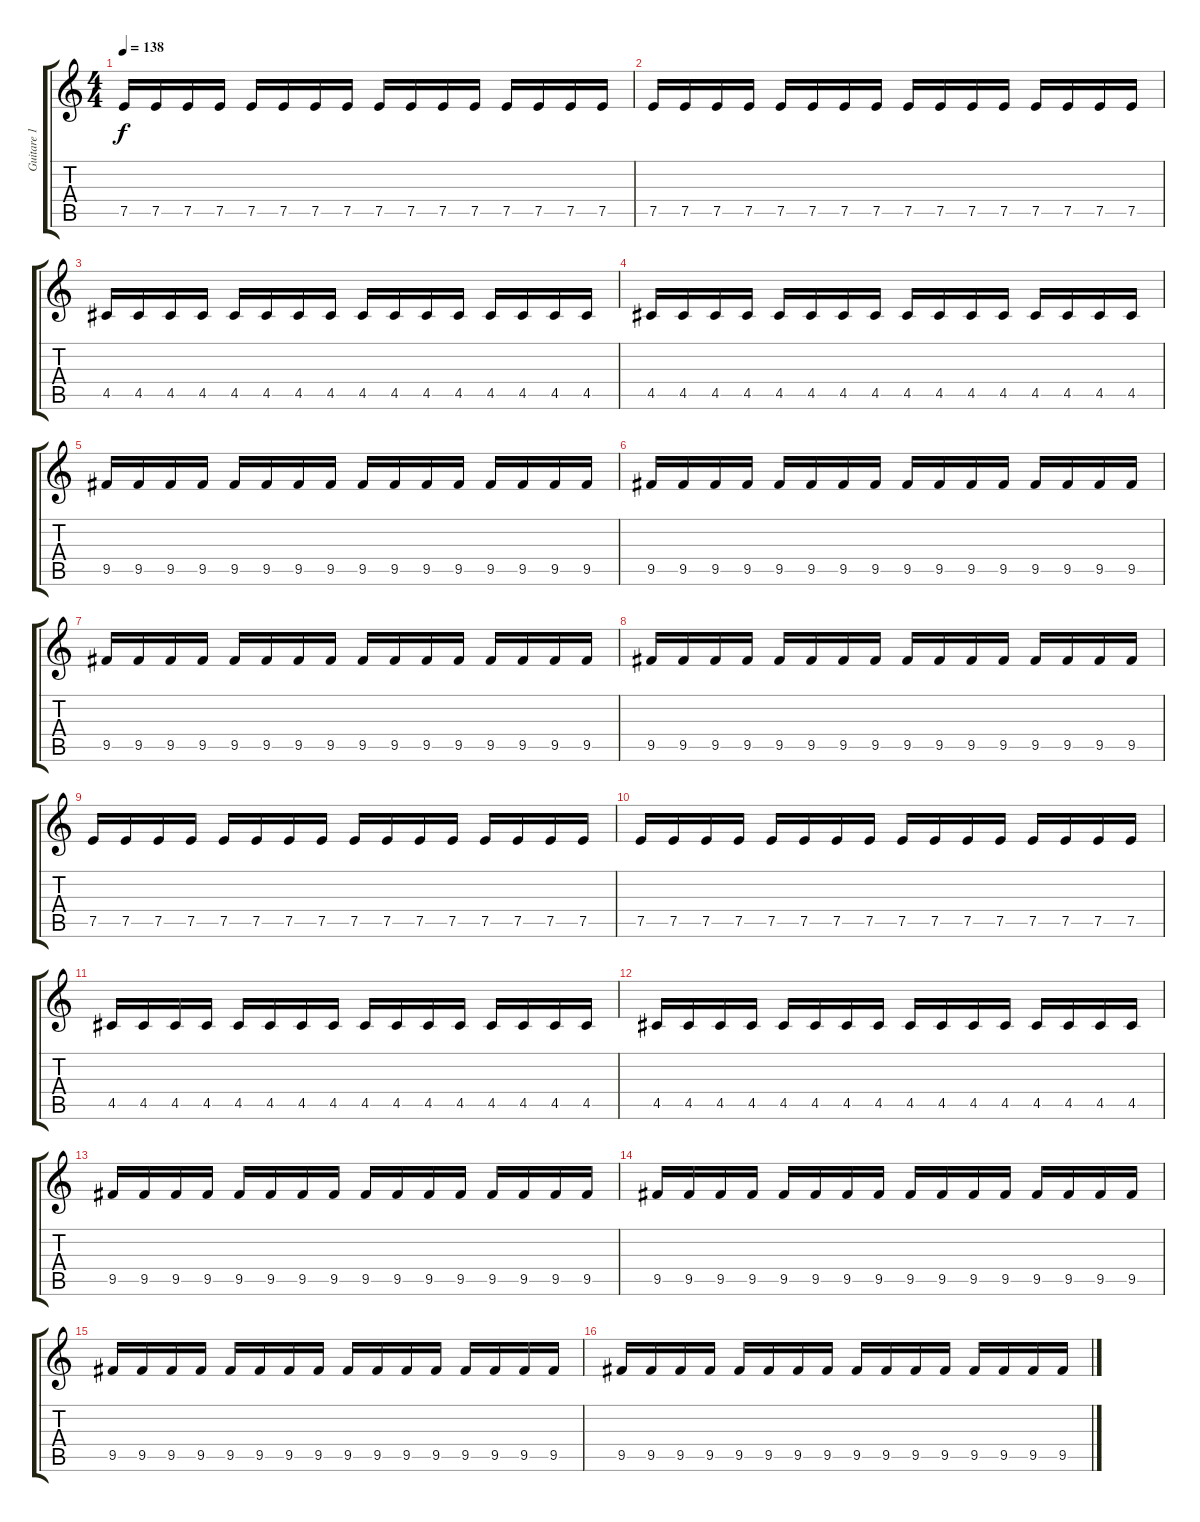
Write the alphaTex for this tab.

\track ("Guitare 1" "Guitare 1") {instrument electricguitarclean}
\staff {score tabs}
\tuning (E4 B3 G3 D3 A2 E2) {hide}
\ts (4 4)
\tempo 138
\clef g2
\ks c
7.5.16{dy f} 7.5.16 7.5.16 7.5.16 7.5.16 7.5.16 7.5.16 7.5.16 7.5.16 7.5.16 7.5.16 7.5.16 7.5.16 7.5.16 7.5.16 7.5.16 |
7.5.16 7.5.16 7.5.16 7.5.16 7.5.16 7.5.16 7.5.16 7.5.16 7.5.16 7.5.16 7.5.16 7.5.16 7.5.16 7.5.16 7.5.16 7.5.16 |
4.5.16 4.5.16 4.5.16 4.5.16 4.5.16 4.5.16 4.5.16 4.5.16 4.5.16 4.5.16 4.5.16 4.5.16 4.5.16 4.5.16 4.5.16 4.5.16 |
4.5.16 4.5.16 4.5.16 4.5.16 4.5.16 4.5.16 4.5.16 4.5.16 4.5.16 4.5.16 4.5.16 4.5.16 4.5.16 4.5.16 4.5.16 4.5.16 |
9.5.16 9.5.16 9.5.16 9.5.16 9.5.16 9.5.16 9.5.16 9.5.16 9.5.16 9.5.16 9.5.16 9.5.16 9.5.16 9.5.16 9.5.16 9.5.16 |
9.5.16 9.5.16 9.5.16 9.5.16 9.5.16 9.5.16 9.5.16 9.5.16 9.5.16 9.5.16 9.5.16 9.5.16 9.5.16 9.5.16 9.5.16 9.5.16 |
9.5.16 9.5.16 9.5.16 9.5.16 9.5.16 9.5.16 9.5.16 9.5.16 9.5.16 9.5.16 9.5.16 9.5.16 9.5.16 9.5.16 9.5.16 9.5.16 |
9.5.16 9.5.16 9.5.16 9.5.16 9.5.16 9.5.16 9.5.16 9.5.16 9.5.16 9.5.16 9.5.16 9.5.16 9.5.16 9.5.16 9.5.16 9.5.16 |
7.5.16 7.5.16 7.5.16 7.5.16 7.5.16 7.5.16 7.5.16 7.5.16 7.5.16 7.5.16 7.5.16 7.5.16 7.5.16 7.5.16 7.5.16 7.5.16 |
7.5.16 7.5.16 7.5.16 7.5.16 7.5.16 7.5.16 7.5.16 7.5.16 7.5.16 7.5.16 7.5.16 7.5.16 7.5.16 7.5.16 7.5.16 7.5.16 |
4.5.16 4.5.16 4.5.16 4.5.16 4.5.16 4.5.16 4.5.16 4.5.16 4.5.16 4.5.16 4.5.16 4.5.16 4.5.16 4.5.16 4.5.16 4.5.16 |
4.5.16 4.5.16 4.5.16 4.5.16 4.5.16 4.5.16 4.5.16 4.5.16 4.5.16 4.5.16 4.5.16 4.5.16 4.5.16 4.5.16 4.5.16 4.5.16 |
9.5.16 9.5.16 9.5.16 9.5.16 9.5.16 9.5.16 9.5.16 9.5.16 9.5.16 9.5.16 9.5.16 9.5.16 9.5.16 9.5.16 9.5.16 9.5.16 |
9.5.16 9.5.16 9.5.16 9.5.16 9.5.16 9.5.16 9.5.16 9.5.16 9.5.16 9.5.16 9.5.16 9.5.16 9.5.16 9.5.16 9.5.16 9.5.16 |
9.5.16 9.5.16 9.5.16 9.5.16 9.5.16 9.5.16 9.5.16 9.5.16 9.5.16 9.5.16 9.5.16 9.5.16 9.5.16 9.5.16 9.5.16 9.5.16 |
9.5.16 9.5.16 9.5.16 9.5.16 9.5.16 9.5.16 9.5.16 9.5.16 9.5.16 9.5.16 9.5.16 9.5.16 9.5.16 9.5.16 9.5.16 9.5.16
